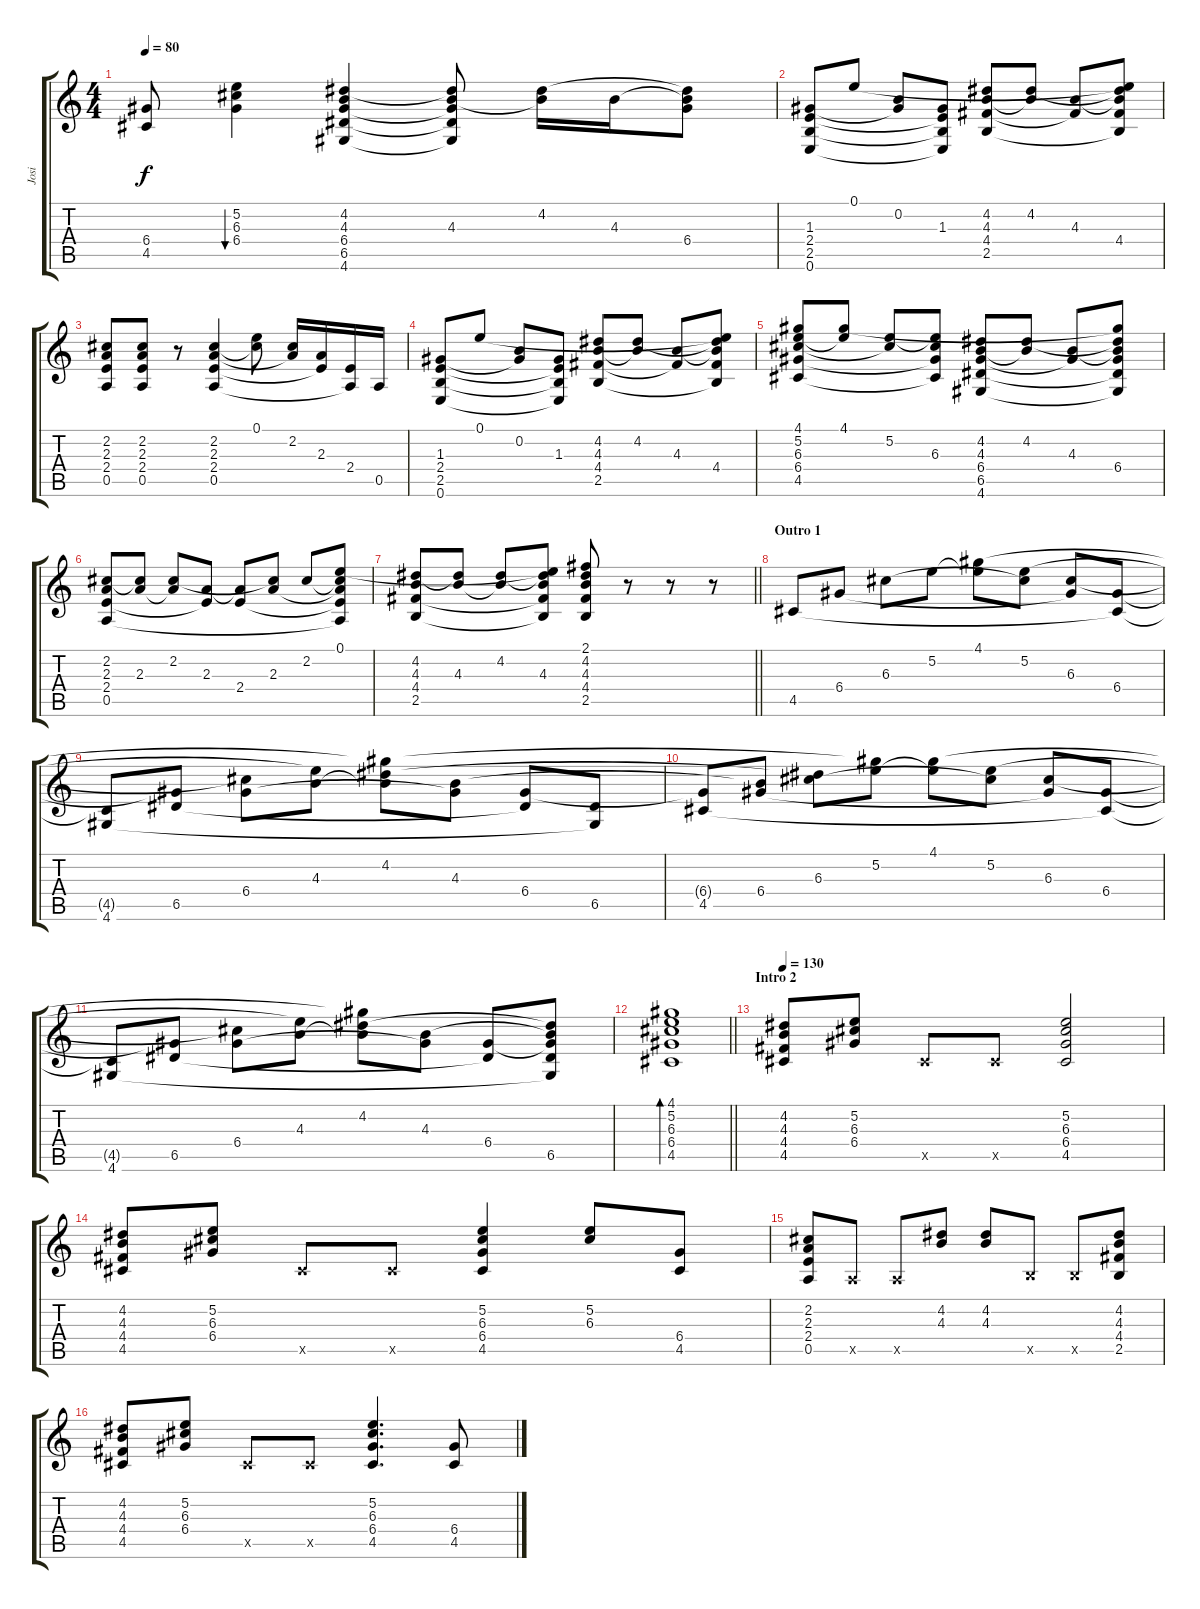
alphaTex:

\track ("Josi" "Josi") {instrument acousticguitarsteel}
\staff {score tabs}
\tuning (E4 B3 G3 D3 A2 E2) {hide}
\ts (4 4)
\tempo 80
\clef g2
\ks c
(6.4 4.5).8{dy f} (5.2 6.3 6.4).4{bu 60} (4.2 4.3 6.4 6.5 4.6).4 (4.2{t} 4.3 6.4{t} 6.5{t} 4.6{t}).8 (4.2 4.3{t}).16 4.3.16 (4.2{t} 4.3{t} 6.4).8 |
(1.3 2.4 2.5 0.6).8 0.1.8 (0.2 1.3{t}).8 (1.3 2.4{t} 2.5{t} 0.6{t}).8 (4.2 4.3 4.4 2.5).8 (4.2 4.3{t}).8 (4.3 4.4{t}).8 (0.1{t} 4.2{t} 4.3{t} 4.4 2.5{t}).8 |
(2.2 2.3 2.4 0.5).8 (2.2 2.3 2.4 0.5).8 r.8 (2.2 2.3 2.4 0.5).4 (0.1 2.2{t}).8 (2.2 2.3{t}).16 (2.3 2.4{t}).16 (2.4 0.5{t}).16 0.5.16 |
(1.3 2.4 2.5 0.6).8 0.1.8 (0.2 1.3{t}).8 (1.3 2.4{t} 2.5{t} 0.6{t}).8 (4.2 4.3 4.4 2.5).8 (4.2 4.3{t}).8 (4.3 4.4{t}).8 (0.1{t} 4.2{t} 4.3{t} 4.4 2.5{t}).8 |
(4.1 5.2 6.3 6.4 4.5).8 (4.1 5.2{t}).8 (5.2 6.3{t}).8 (5.2{t} 6.3 6.4{t} 4.5{t}).8 (4.2 4.3 6.4 6.5 4.6).8 (4.2 4.3{t}).8 (4.3 6.4{t}).8 (4.1{t} 4.2{t} 4.3{t} 6.4 6.5{t} 4.6{t}).8 |
(2.2 2.3 2.4 0.5).8 (2.2{t} 2.3).8 (2.2 2.3{t}).8 (2.3 2.4{t}).8 (2.3{t} 2.4).8 (2.2{t} 2.3).8 2.2.8 (0.1 2.2{t} 2.3{t} 2.4{t} 0.5{t}).8 |
\barLineRight lightlight
(4.2 4.3 4.4 2.5).8 (4.2{t} 4.3).8 (4.2 4.3{t}).8 (0.1{t} 4.2{t} 4.3 4.4{t} 2.5{t}).8 (2.1 4.2 4.3 4.4 2.5).8 r.8 r.8 r.8 |
\section ("" "Outro 1")
4.5.8 6.4.8 6.3.8 5.2.8 (4.1 5.2{t}).8 (5.2 6.3{t}).8 (6.3 6.4{t}).8 (6.4 4.5{t}).8 |
(4.5{t} 4.6).8 (6.4{t} 6.5).8 (6.3{t} 6.4).8 (5.2{t} 4.3).8 (4.1{t} 4.2 4.3{t}).8 (4.3 6.4{t}).8 (6.4 6.5{t}).8 (6.5 4.6{t}).8 |
(6.4{t} 4.5).8 (4.3{t} 6.4).8 (4.2{t} 6.3).8 (4.1{t} 5.2).8 (4.1 5.2{t}).8 (5.2 6.3{t}).8 (6.3 6.4{t}).8 (6.4 4.5{t}).8 |
(4.5{t} 4.6).8 (6.4{t} 6.5).8 (6.3{t} 6.4).8 (5.2{t} 4.3).8 (4.1{t} 4.2 4.3{t}).8 (4.3 6.4{t}).8 (6.4 6.5{t}).8 (4.2{t} 4.3{t} 6.4{t} 6.5 4.6{t}).8 |
\barLineRight lightlight
(4.1 5.2 6.3 6.4 4.5).1{bd 480} |
\section ("" "Intro 2")
\tempo 130
(4.2 4.3 4.4 4.5).8{instrument overdrivenguitar} (5.2 6.3 6.4).8 4.5{x}.8 4.5{x}.8 (5.2 6.3 6.4 4.5).2 |
(4.2 4.3 4.4 4.5).8 (5.2 6.3 6.4).8 4.5{x}.8 4.5{x}.8 (5.2 6.3 6.4 4.5).4 (5.2 6.3).8 (6.4 4.5).8 |
(2.2 2.3 2.4 0.5).8 0.5{x}.8 0.5{x}.8 (4.2 4.3).8 (4.2 4.3).8 2.5{x}.8 2.5{x}.8 (4.2 4.3 4.4 2.5).8 |
(4.2 4.3 4.4 4.5).8 (5.2 6.3 6.4).8 4.5{x}.8 4.5{x}.8 (5.2 6.3 6.4 4.5).4{d} (6.4 4.5).8
